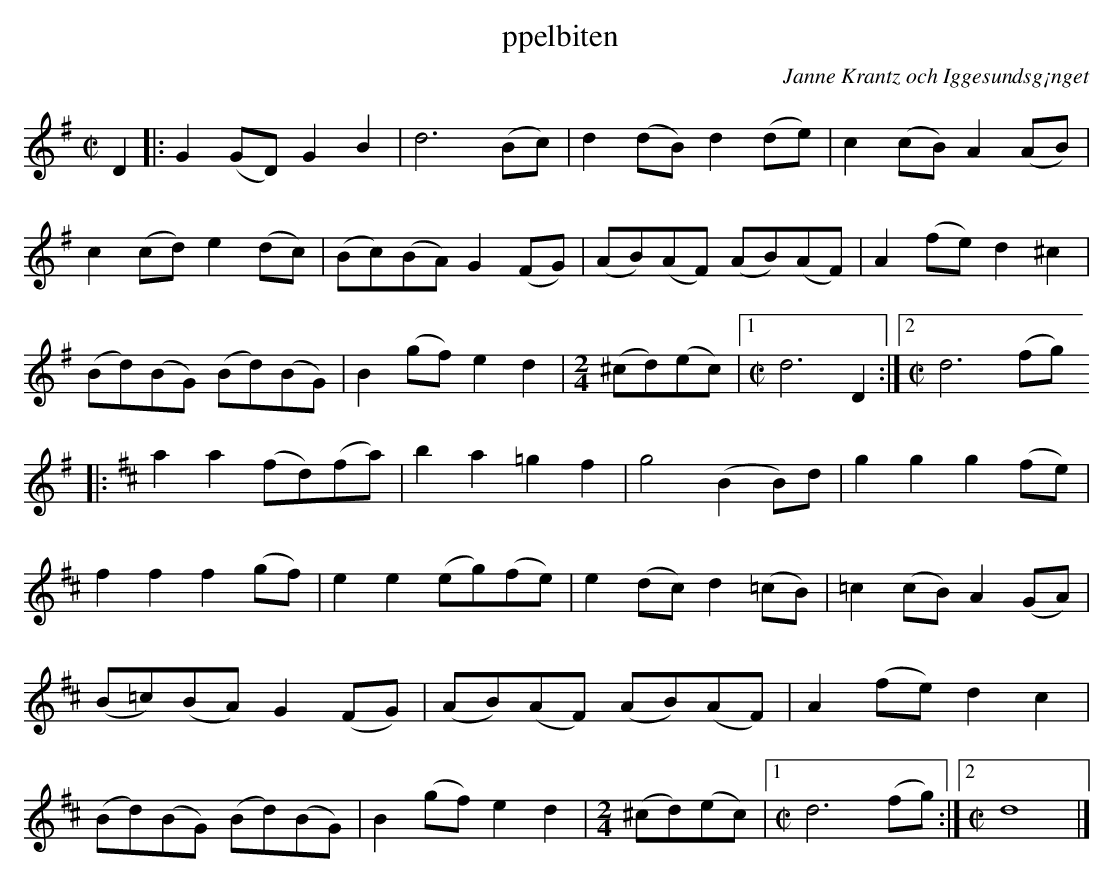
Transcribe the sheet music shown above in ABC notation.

X:1
T: ppelbiten
C:Janne Krantz och Iggesundsg¡nget
M:C|
L:1/8
K:G
D2 |: G2(GD) G2B2 | d6     (Bc) | d2(dB) d2(de) | c2(cB) A2(AB) |
c2(cd) e2(dc) | (Bc)(BA) G2(FG) | (AB)(AF) (AB)(AF) | A2(fe) d2^c2 |
(Bd)(BG) (Bd)(BG) | B2(gf) e2d2 | [M:2/4] (^cd)(ec) |1 [M:C|] d6 D2 :|2 [M:C|] d6 (fg)
K:D
|: a2a2 (fd)(fa) | b2a2=g2f2 | g4 (B2B)d | g2g2 g2(fe) |
f2f2 f2(gf) | e2e2 (eg)(fe) | e2(dc) d2(=cB) | =c2(cB) A2(GA) |
(B=c)(BA) G2(FG) | (AB)(AF) (AB)(AF) | A2(fe) d2c2 |
(Bd)(BG) (Bd)(BG) | B2(gf) e2d2 | [M:2/4] (^cd)(ec) |1 [M:C|] d6 (fg) :|2 [M:C|] d8 |]
